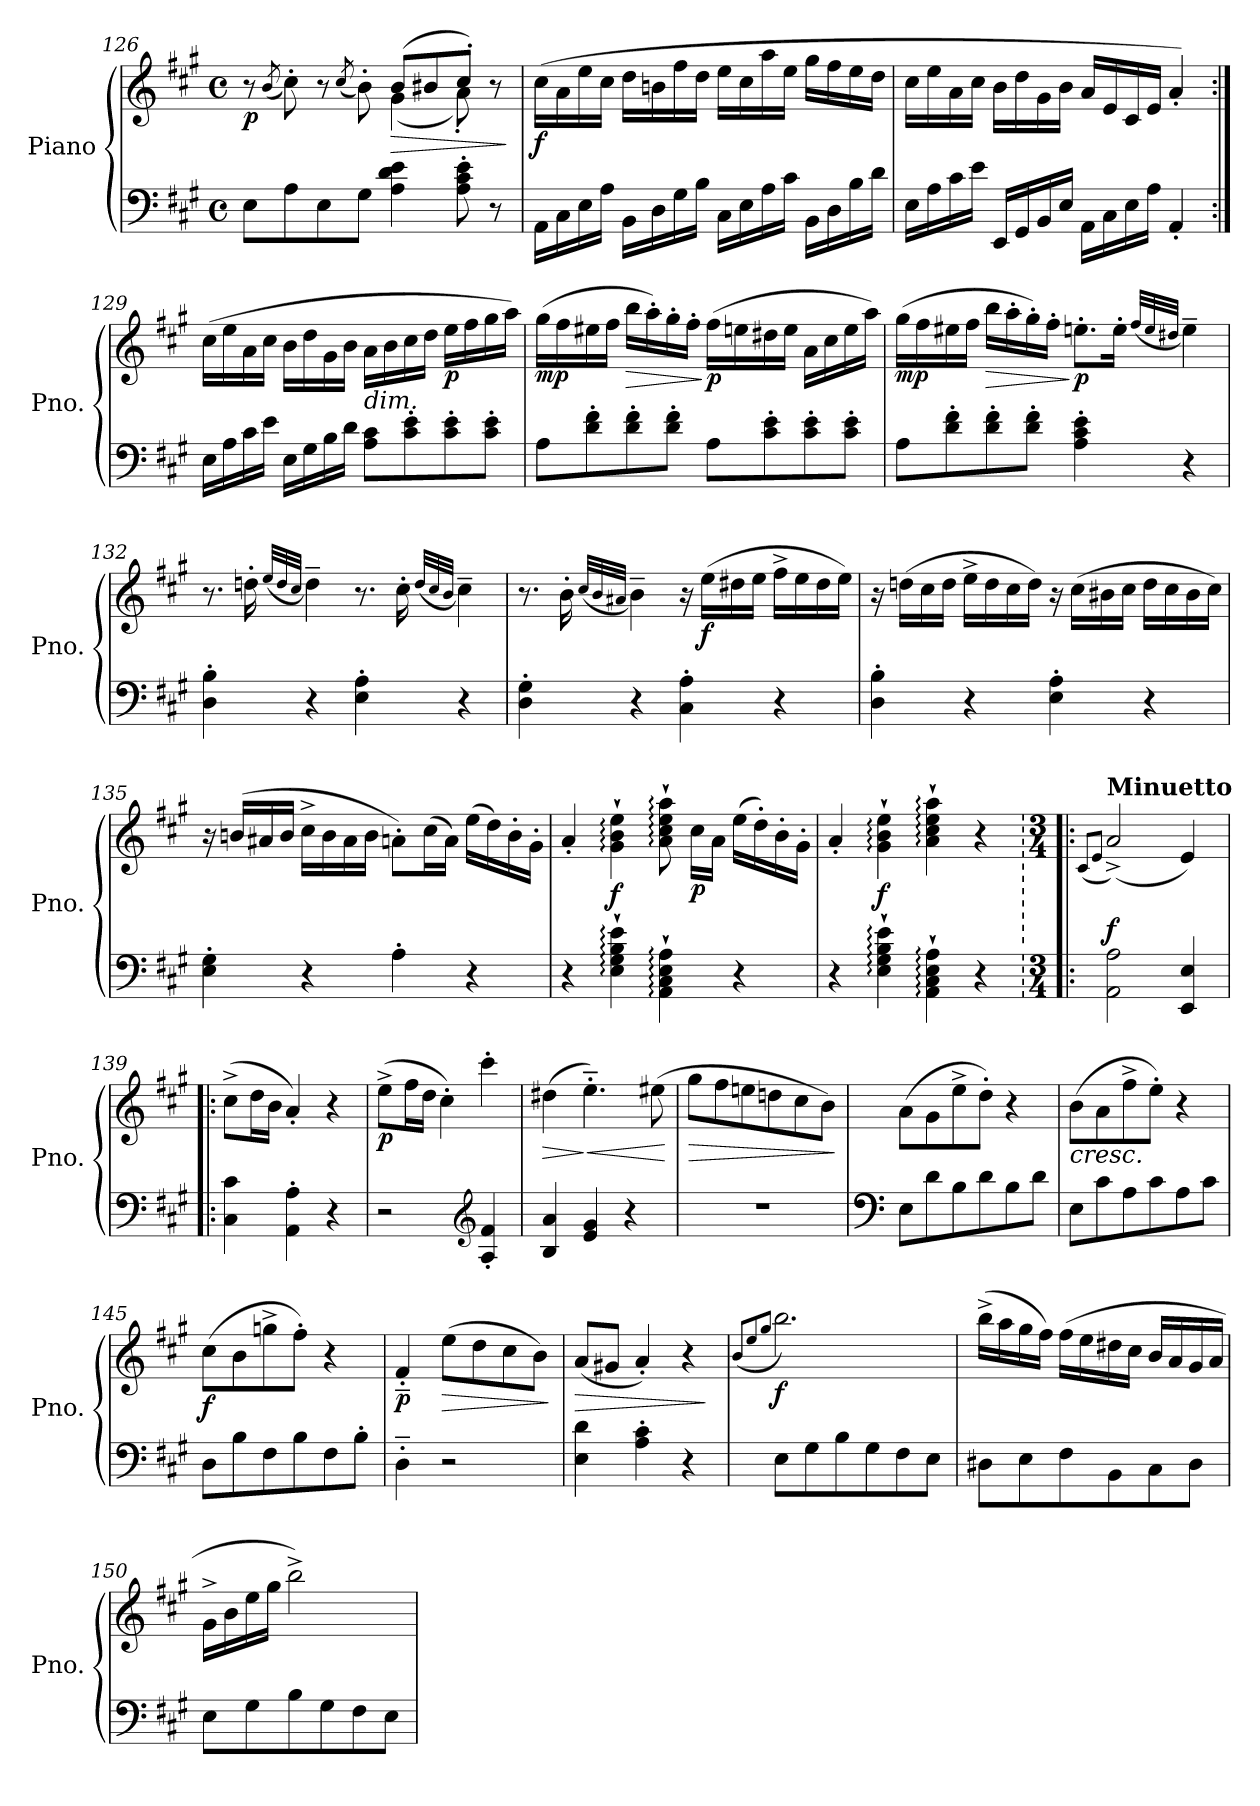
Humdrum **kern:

**kern	**kern	**dynam
*part1	*part1	*part1
*staff2	*staff1	*staff1/2
*I"Piano	*	*
*I'Pno.	*	*
*clefF4	*clefG2	*
*k[f#c#g#]	*k[f#c#g#]	*
*M4/4	*M4/4	*
*met(c)	*met(c)	*
=126	=126	=126
*	*^	*
!	!	!	!LO:DY:b
8E\L	8r	2ryy	p
.	(8qb/	.	.
8A\	8cc#'>\)	.	.
8E\	8r	.	.
.	(8qcc#/	.	.
8G#\J	8b'>\)	.	.
!	!	!	!LO:HP:b
4A\ 4d\ 4e\	(8b/L	(4g#\	>
.	8b#X/	.	.
8A\' 8c#\' 8e\'	8cc#'/J)	8a'\)	.
8r	8r	8ryy	.
*	*v	*v	*
.	.	]
=127	=127	=127
!	!	!LO:DY:b
16AA\LL	(16cc#\LL	f
16C#\	16a\	.
16E\	16ee\	.
16A\JJ	16cc#\JJ	.
16BB\LL	16dd\LL	.
16D\	16bn\	.
16G#\	16ff#\	.
16B\JJ	16dd\JJ	.
16C#\LL	16ee\LL	.
16E\	16cc#\	.
16A\	16aa\	.
16c#\JJ	16ee\JJ	.
16BB\LL	16gg#\LL	.
16D\	16ff#\	.
16B\	16ee\	.
16d\JJ	16dd\JJ	.
=128	=128	=128
16E\LL	16cc#\LL	.
16A\	16ee\	.
16c#\	16a\	.
16e\JJ	16cc#\JJ	.
16EE/LL	16b\LL	.
16GG#/	16dd\	.
16BB/	16g#\	.
16E/JJ	16b\JJ	.
16AA\LL	16a/LL	.
16C#\	16e/	.
16E\	16c#/	.
16A\JJ	16e/JJ	.
4AA'/	4a'</)	.
=129:|!	=129:|!	=129:|!
16E\LL	(16cc#\LL	.
16A\	16ee\	.
16c#\	16a\	.
16e\JJ	16cc#\JJ	.
16E\LL	16b\LL	.
16G#\	16dd\	.
16B\	16g#\	.
16d\JJ	16b\JJ	.
!	!LO:TX:b:i:t=dim.	!
8A\ 8c#\L	16a\LL	.
.	16b\	.
8c#\' 8e\'	16cc#\	.
.	16dd\JJ	.
!	!	!LO:DY:b
8c#\' 8e\'	16ee\LL	p
.	16ff#\	.
8c#\' 8e\'J	16gg#\	.
.	16aa\JJ)	.
=130	=130	=130
!	!	!LO:DY:b
8A\L	(16gg#\LL	mp
.	16ff#\	.
8d\' 8f#\'	16ee#X\	.
.	16ff#\JJ	.
!	!	!LO:HP:b
8d\' 8f#\'	16bb\LL	>
.	16aa'\)	.
8d\' 8f#\'J	16gg#'\	.
.	16ff#'\JJ	.
!	!	!LO:DY:n=1:b
8A\L	(16ff#\LL	] p
.	16een\	.
8c#\' 8e\'	16dd#X\	.
.	16ee\JJ	.
8c#\' 8e\'	16a\LL	.
.	16cc#\	.
8c#\' 8e\'J	16ee\	.
.	16aa\JJ)	.
=131	=131	=131
!	!	!LO:DY:b
8A\L	(16gg#\LL	mp
.	16ff#\	.
8d\' 8f#\'	16ee#X\	.
.	16ff#\JJ	.
!	!	!LO:HP:b
8d\' 8f#\'	16bb\LL	>
.	16aa'\	.
8d\' 8f#\'J	16gg#'\)	.
.	16ff#'\JJ	.
!	!	!LO:DY:n=1:b
4A\' 4c#\' 4e\'	8.een'\L	] p
.	16ee'\Jk	.
.	(32qff#/LLL	.
.	32qee/	.
.	32qdd#X/JJJ	.
4r	4ee~\)	.
=132	=132	=132
4D\' 4B\'	8.r	.
.	16ddn'\	.
.	(32qee/LLL	.
.	32qdd/	.
.	32qcc#/JJJ	.
4r	4dd~\)	.
4E\' 4A\'	8.r	.
.	16cc#'\	.
.	(32qdd/LLL	.
.	32qcc#/	.
.	32qb/JJJ	.
4r	4cc#~\)	.
=133	=133	=133
4D\' 4G#\'	8.r	.
.	16b'\	.
.	(32qcc#/LLL	.
.	32qb/	.
.	32qa#X/JJJ	.
4r	4b~\)	.
4C#\' 4A\'	16r	.
!	!	!LO:DY:b
.	(<16ee\LL	f
.	16dd#X\	.
.	16ee\JJ	.
4r	16ff#^\LL	.
.	16ee\	.
.	16dd#\	.
.	16ee\JJ)	.
=134	=134	=134
4D\' 4B\'	16r	.
.	(16ddn\LL	.
.	16cc#\	.
.	16dd\JJ	.
4r	16ee^<\LL	.
.	16dd\	.
.	16cc#\	.
.	16dd\JJ)	.
4E\' 4A\'	16r	.
.	(<16cc#\LL	.
.	16b#X\	.
.	16cc#\JJ	.
4r	16dd\LL	.
.	16cc#\	.
.	16b#\	.
.	16cc#\JJ)	.
=135	=135	=135
4E\' 4G#\'	16r	.
.	(16bn/LL	.
.	16a#X/	.
.	16b/JJ	.
4r	16cc#^\LL	.
.	16b\	.
.	16a#\	.
.	16b\JJ	.
4A'\	8an'\L)	.
.	(16cc#\L	.
.	16a\JJ)	.
4r	(16ee\LL	.
.	16dd\)	.
.	16b'\	.
.	16g#'\JJ	.
=136	=136	=136
4r	4a'/	.
!	!	!LO:DY:a=2
4E\:` 4G#\:` 4B\:` 4e\:`	4g#\:` 4b\:` 4ee\:`	f
4AA\:` 4C#\:` 4E\:` 4A\:`	8a\:` 8cc#\:` 8ee\:` 8aa\:`	.
!	!	!LO:DY:b
.	16cc#\LL	p
.	16a\JJ	.
4r	(16ee\LL	.
.	16dd'\)	.
.	16b'\	.
.	16g#'\JJ	.
=137	=137	=137
4r	4a'/	.
!	!	!LO:DY:a=2
4E\:` 4G#\:` 4B\:` 4e\:`	4g#\:` 4b\:` 4ee\:`	f
4AA\:` 4C#\:` 4E\:` 4A\:`	4a\:` 4cc#\:` 4ee\:` 4aa\:`	.
4r	4r	.
=138|!:	=138|!:	=138|!:
*M3/4	*M3/4	*
*	*MM130	*
.	(8qc#/L	.
.	8qe/J	.
!	!LO:TX:B:t=Minuetto	!
!	!	!LO:DY:a=2
2AA\ 2A\	(2a^>/)	f
4EE/ 4E/	4e/)	.
=139	=139	=139
4C#\ 4c#\	(8cc#^\L	.
.	16dd\L	.
.	16b\JJ	.
4AA\' 4A\'	4a'/)	.
4r	4r	.
=140	=140	=140
!	!	!LO:DY:b
2r	(8ee^\L	p
.	16ff#\L	.
.	16dd\JJ	.
.	4cc#'\)	.
*clefG2	*	*
4A/' 4f#/'	4ccc#'\	.
=141	=141	=141
!	!	!LO:HP:b
4B/ 4a/	(4dd#X\	>
!	!	!LO:HP:n=1:b
4e/ 4g#/	4.ee'~\)	] <
4r	.	.
.	(8ee#X\	.
.	.	[
=142	=142	=142
!	!	!LO:HP:b
2.r	8gg#\L	>
.	8ff#\	.
.	8een\	.
.	8ddn\	.
.	8cc#\	.
.	8b\J)	.
.	.	]
=143	=143	=143
*clefF4	*	*
8E\L	(8a\L	.
8d\	8g#\	.
8B\	8ee^\	.
8d\	8dd'\J)	.
8B\	4r	.
8d\J	.	.
=144	=144	=144
!	!LO:TX:b:i:t=cresc.	!
8E\L	(8b\L	.
8c#\	8a\	.
8A\	8ff#^\	.
8c#\	8ee'\J)	.
8A\	4r	.
8c#\J	.	.
=145	=145	=145
!	!	!LO:DY:b
8D\L	(8cc#\L	f
8B\	8b\	.
8F#\	8ggn^\	.
8B\	8ff#'\J)	.
8F#\	4r	.
8B'\J	.	.
=146	=146	=146
!	!	!LO:DY:b
4D'~\	4f#'~/	p
!	!	!LO:HP:b
2r	(8ee\L	>
.	8dd\	.
.	8cc#\	.
.	8b\J)	.
.	.	]
=147	=147	=147
!	!	!LO:HP:b
4E\ 4d\	(8a/L	>
.	8g#X/J	.
4A\' 4c#\'	4a'/)	.
4r	4r	.
.	.	]
=148	=148	=148
.	(8qb/L	.
.	8qee/	.
.	8qgg#/J	.
!	!	!LO:DY:b
8E\L	2.bb\)	f
8G#\	.	.
8B\	.	.
8G#\	.	.
8F#\	.	.
8E\J	.	.
=149	=149	=149
8D#X\L	(16bb^\LL	.
.	16aa\	.
8E\	16gg#\	.
.	16ff#\JJ)	.
8F#\	(16ff#\LL	.
.	16ee\	.
8BB\	16dd#X\	.
.	16cc#\JJ	.
8C#\	16b/LL	.
.	16a/	.
8D#\J	16g#/	.
.	16a/JJ	.
=150	=150	=150
8E\L	16g#^\LL	.
.	16b\	.
8G#\	16ee\	.
.	16gg#\JJ	.
8B\	2bb^\)	.
8G#\	.	.
8F#\	.	.
8E\J	.	.
=	=	=
*-	*-	*-
